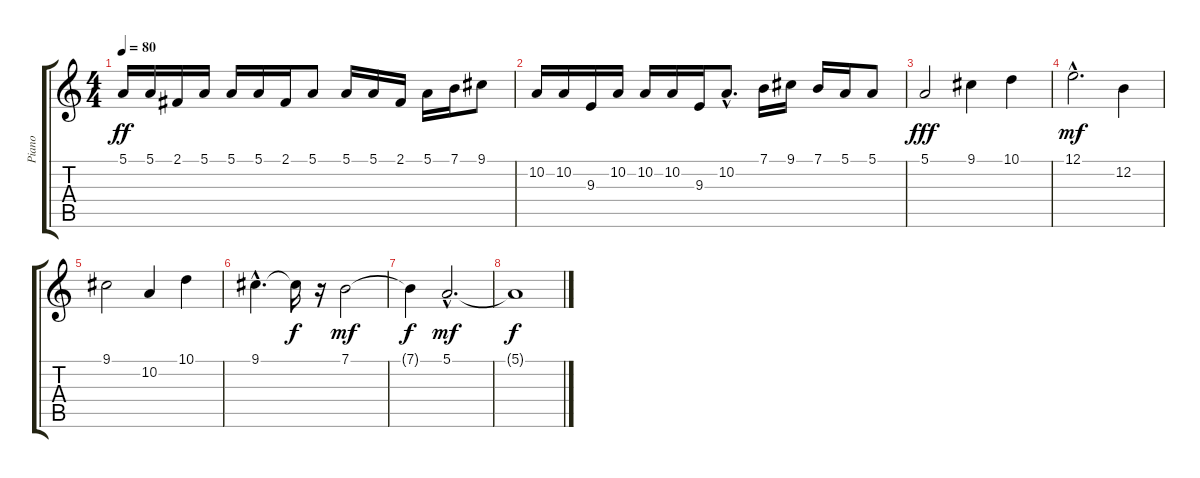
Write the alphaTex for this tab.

\track ("Piano" "Piano") {instrument acousticgrandpiano}
\staff {score tabs}
\tuning (E4 B3 G3 D3 A2 E2) {hide}
\ts (4 4)
\tempo 80
\clef g2
\ks c
5.1.16{dy ff} 5.1.16 2.1.16 5.1.16 5.1.16 5.1.16 2.1.16 5.1.8 5.1.16 5.1.16 2.1.16 5.1.16 7.1.16 9.1.8 |
10.2.16 10.2.16 9.3.16 10.2.16 10.2.16 10.2.16 9.3.16 10.2{hac}.8{d} 7.1.16 9.1.16 7.1.16 5.1.16 5.1.8 |
5.1.2{dy fff} 9.1.4 10.1.4 |
12.1{hac}.2{d dy mf} 12.2.4 |
9.1.2 10.2.4 10.1.4 |
9.1{hac}.4{d} 9.1{t}.16{dy f} r.16 7.1.2{dy mf} |
7.1{t}.4{dy f} 5.1{hac}.2{d dy mf} |
5.1{t}.1{dy f}
